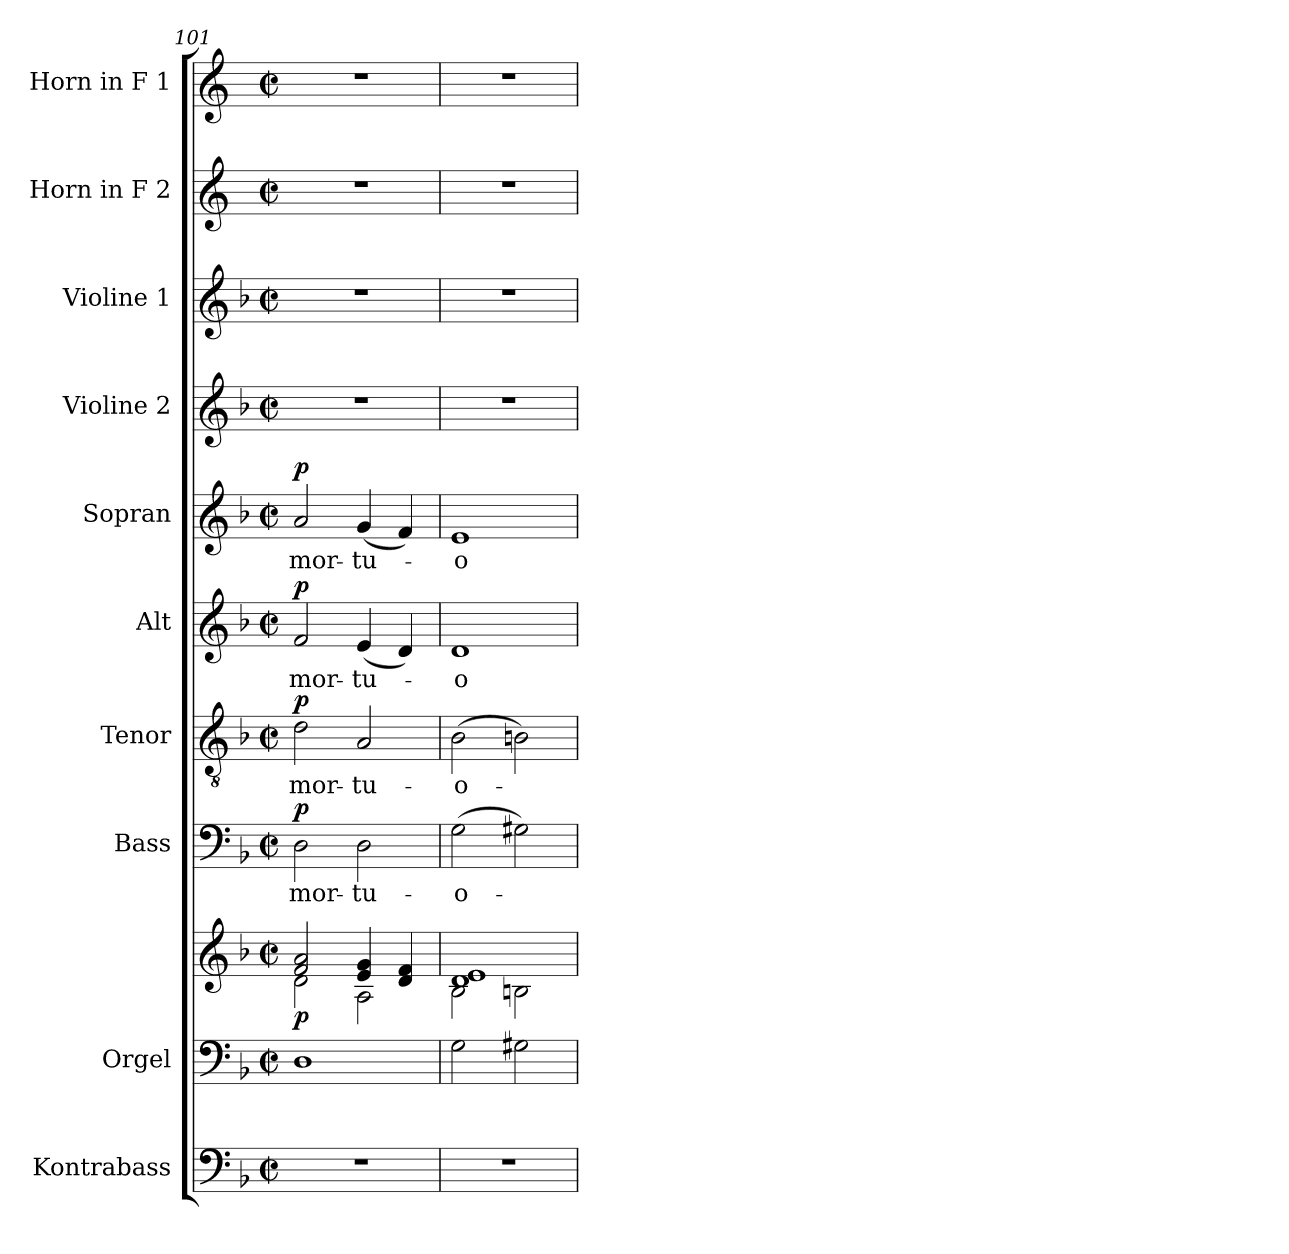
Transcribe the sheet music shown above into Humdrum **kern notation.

**kern	**kern	**kern	**dynam	**kern	**text	**dynam	**kern	**text	**dynam	**kern	**text	**dynam	**kern	**text	**dynam	**kern	**kern	**kern	**kern
*part10	*part9	*part9	*part9	*part8	*part8	*part8	*part7	*part7	*part7	*part6	*part6	*part6	*part5	*part5	*part5	*part4	*part3	*part2	*part1
*staff11	*staff10	*staff9	*staff9/10	*staff8	*staff8	*staff8	*staff7	*staff7	*staff7	*staff6	*staff6	*staff6	*staff5	*staff5	*staff5	*staff4	*staff3	*staff2	*staff1
*I"Kontrabass	*I"Orgel	*	*	*I"Bass	*	*	*I"Tenor	*	*	*I"Alt	*	*	*I"Sopran	*	*	*I"Violine 2	*I"Violine 1	*I"Horn in F 2	*I"Horn in F 1
*I'Kb.	*	*	*	*I'B.	*	*	*I'T.	*	*	*I'A.	*	*	*I'S.	*	*	*I'Vl. 2	*I'Vl. 1	*	*
*clefF4	*clefF4	*clefG2	*	*clefF4	*	*	*clefGv2	*	*	*clefG2	*	*	*clefG2	*	*	*clefG2	*clefG2	*clefG2	*clefG2
*ITrd7c12	*	*	*	*	*	*	*	*	*	*	*	*	*	*	*	*	*	*ITrd4c7	*ITrd4c7
*k[b-]	*k[b-]	*k[b-]	*	*k[b-]	*	*	*k[b-]	*	*	*k[b-]	*	*	*k[b-]	*	*	*k[b-]	*k[b-]	*k[b-]	*k[b-]
*F:	*F:	*F:	*	*F:	*	*	*F:	*	*	*F:	*	*	*F:	*	*	*F:	*F:	*F:	*F:
*M2/2	*M2/2	*M2/2	*	*M2/2	*	*	*M2/2	*	*	*M2/2	*	*	*M2/2	*	*	*M2/2	*M2/2	*M2/2	*M2/2
*met(c|)	*met(c|)	*met(c|)	*	*met(c|)	*	*	*met(c|)	*	*	*met(c|)	*	*	*met(c|)	*	*	*met(c|)	*met(c|)	*met(c|)	*met(c|)
=101	=101	=101	=101	=101	=101	=101	=101	=101	=101	=101	=101	=101	=101	=101	=101	=101	=101	=101	=101
*	*	*^	*	*	*	*	*	*	*	*	*	*	*	*	*	*	*	*	*
!	!	!	!	!LO:DY:b	!	!LO:LY:b	!LO:DY:a	!	!LO:LY:b	!LO:DY:a	!	!LO:LY:b	!LO:DY:a	!	!LO:LY:b	!LO:DY:a	!	!	!	!
1r	1D!	2f!/ 2a!/	2d!\	p	2D\	mor-	p	2d\	mor-	p	2f/	mor-	p	2a/	mor-	p	1r	1r	1r	1r
!	!	!	!	!	!	!LO:LY:b	!	!	!LO:LY:b	!	!	!LO:LY:b	!	!	!LO:LY:b	!	!	!	!	!
.	.	4e!/ 4g!/	2A!\	.	2D\	-tu-	.	2A/	-tu-	.	(<4e/	-tu-	.	(<4g/	-tu-	.	.	.	.	.
.	.	4d!/ 4f!/	.	.	.	.	.	.	.	.	4d/)	.	.	4f/)	.	.	.	.	.	.
=102	=102	=102	=102	=102	=102	=102	=102	=102	=102	=102	=102	=102	=102	=102	=102	=102	=102	=102	=102	=102
!	!	!	!	!	!	!LO:LY:b	!	!	!LO:LY:b	!	!	!LO:LY:b	!	!	!LO:LY:b	!	!	!	!	!
1r	2G!\	1d! 1e!	2B-!\	.	(>2G\	-o-	.	(>2B-\	-o-	.	1d	-o-	.	1e	-o-	.	1r	1r	1r	1r
.	2G#X!\	.	2Bn!\	.	2G#X\)	.	.	2Bn\)	.	.	.	.	.	.	.	.	.	.	.	.
*	*	*v	*v	*	*	*	*	*	*	*	*	*	*	*	*	*	*	*	*	*
=	=	=	=	=	=	=	=	=	=	=	=	=	=	=	=	=	=	=	=
*-	*-	*-	*-	*-	*-	*-	*-	*-	*-	*-	*-	*-	*-	*-	*-	*-	*-	*-	*-
